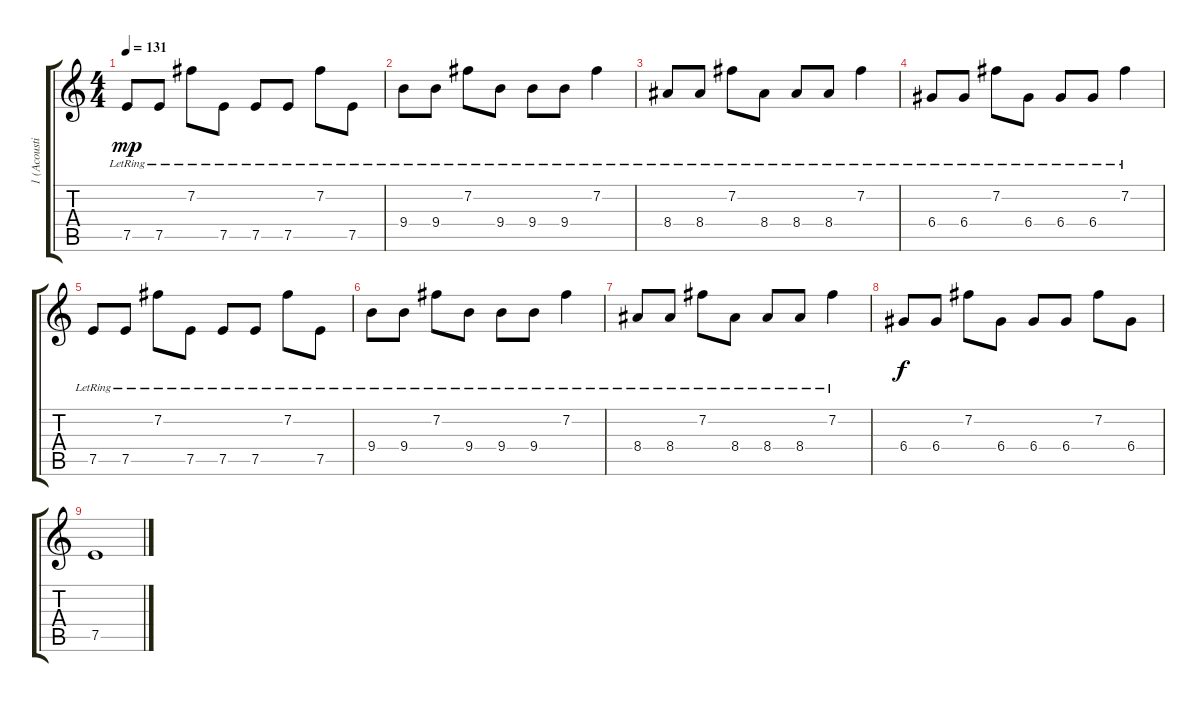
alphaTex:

\track ("1 (Acoustic)" "1 (Acousti") {instrument acousticguitarnylon}
\staff {score tabs}
\tuning (E4 B3 G3 D3 A2 E2) {hide}
\ts (4 4)
\tempo 131
\clef g2
\ks c
7.5{lr}.8{dy mp} 7.5{lr}.8 7.2{lr}.8 7.5{lr}.8 7.5{lr}.8 7.5{lr}.8 7.2{lr}.8 7.5{lr}.8 |
9.4{lr}.8 9.4{lr}.8 7.2{lr}.8 9.4{lr}.8 9.4{lr}.8 9.4{lr}.8 7.2{lr}.4 |
8.4{lr}.8 8.4{lr}.8 7.2{lr}.8 8.4{lr}.8 8.4{lr}.8 8.4{lr}.8 7.2{lr}.4 |
6.4{lr}.8 6.4{lr}.8 7.2{lr}.8 6.4{lr}.8 6.4{lr}.8 6.4{lr}.8 7.2{lr}.4 |
7.5{lr}.8 7.5{lr}.8 7.2{lr}.8 7.5{lr}.8 7.5{lr}.8 7.5{lr}.8 7.2{lr}.8 7.5{lr}.8 |
9.4{lr}.8 9.4{lr}.8 7.2{lr}.8 9.4{lr}.8 9.4{lr}.8 9.4{lr}.8 7.2{lr}.4 |
8.4{lr}.8 8.4{lr}.8 7.2{lr}.8 8.4{lr}.8 8.4{lr}.8 8.4{lr}.8 7.2{lr}.4 |
6.4.8{dy f} 6.4.8 7.2.8 6.4.8 6.4.8 6.4.8 7.2.8 6.4.8 |
7.5.1
